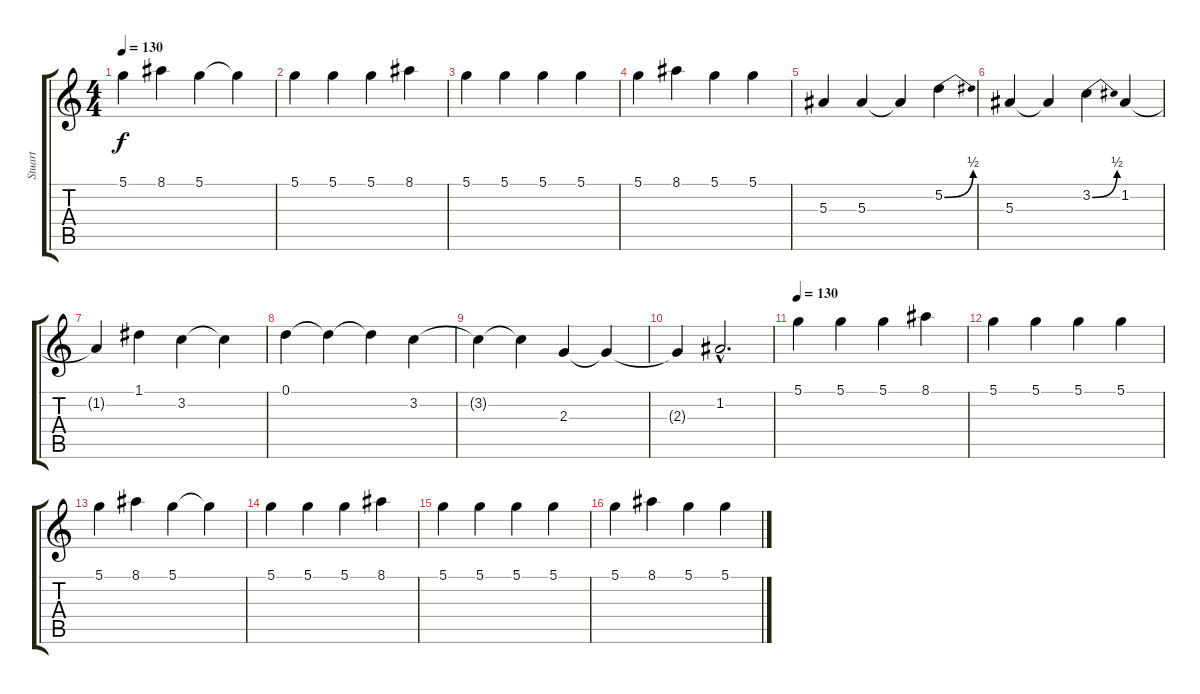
\track ("Stuart" "Stuart") {instrument distortionguitar}
\staff {score tabs}
\tuning (D4 A3 F3 C3 G2 D2) {hide}
\ts (4 4)
\tempo 130
\clef g2
\ks c
5.1.4{dy f} 8.1.4 5.1.4 5.1{t}.4 |
5.1.4 5.1.4 5.1.4 8.1.4 |
5.1.4 5.1.4 5.1.4 5.1.4 |
5.1.4 8.1.4 5.1.4 5.1.4 |
5.3.4 5.3.4 5.3{t}.4 5.2{be (bend 0 0 60 2)}.4 |
5.3.4 5.3{t}.4 3.2{be (bend 0 0 60 2)}.4 1.2.4 |
1.2{t}.4 1.1.4 3.2.4 3.2{t}.4 |
0.1.4 0.1{t}.4 0.1{t}.4 3.2.4 |
3.2{t}.4 3.2{t}.4 2.3.4 2.3{t}.4 |
2.3{t}.4 1.2{hac}.2{d} |
\tempo 130
5.1.4 5.1.4 5.1.4 8.1.4 |
5.1.4 5.1.4 5.1.4 5.1.4 |
5.1.4 8.1.4 5.1.4 5.1{t}.4 |
5.1.4 5.1.4 5.1.4 8.1.4 |
5.1.4 5.1.4 5.1.4 5.1.4 |
5.1.4 8.1.4 5.1.4 5.1.4
